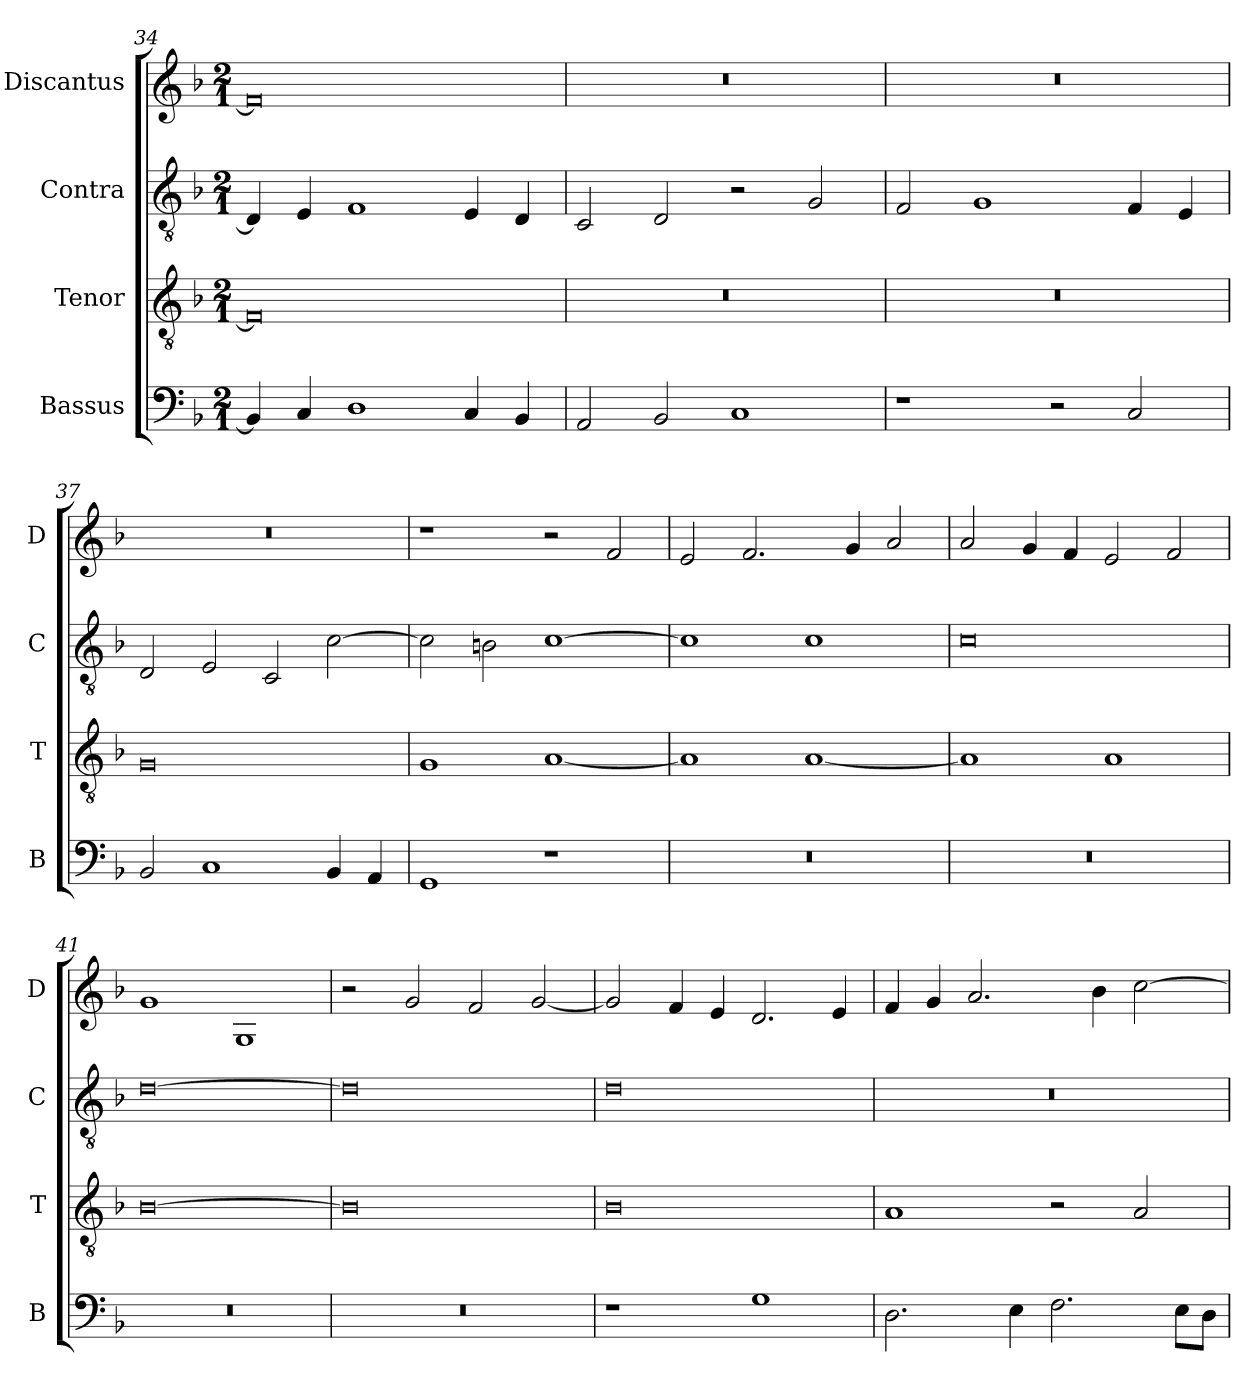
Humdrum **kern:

**kern	**kern	**kern	**kern
*part4	*part3	*part2	*part1
*staff4	*staff3	*staff2	*staff1
*I"Bassus	*I"Tenor	*I"Contra	*I"Discantus
*I'B	*I'T	*I'C	*I'D
*clefF4	*clefGv2	*clefGv2	*clefG2
*k[b-]	*k[b-]	*k[b-]	*k[b-]
*M2/1	*M2/1	*M2/1	*M2/1
=34	=34	=34	=34
4BB-/]	0F]	4D/]	0f]
4C/	.	4E/	.
1D	.	1F	.
4C/	.	4E/	.
4BB-/	.	4D/	.
=35	=35	=35	=35
2AA/	0r	2C/	0r
2BB-/	.	2D/	.
1C	.	2r	.
.	.	2G/	.
=36	=36	=36	=36
1r	0r	2F/	0r
.	.	1G	.
2r	.	.	.
2C/	.	4F/	.
.	.	4E/	.
=37	=37	=37	=37
2BB-/	0G	2D/	0r
1C	.	2E/	.
.	.	2C/	.
4BB-/	.	[2c\	.
4AA/	.	.	.
=38	=38	=38	=38
1GG	1G	2c\]	1r
.	.	2Bn\	.
1r	[1A	[1c	2r
.	.	.	2f/
=39	=39	=39	=39
0r	1A]	1c]	2e/
.	.	.	2.f/
.	[1A	1c	.
.	.	.	4g/
.	.	.	2a/
=40	=40	=40	=40
0r	1A]	0c	2a/
.	.	.	4g/
.	.	.	4f/
.	1A	.	2e/
.	.	.	2f/
=41	=41	=41	=41
0r	[0B-	[0d	1g
.	.	.	1G
=42	=42	=42	=42
0r	0B-]	0d]	2r
.	.	.	2g/
.	.	.	2f/
.	.	.	[2g/
=43	=43	=43	=43
1r	0B-	0d	2g/]
.	.	.	4f/
.	.	.	4e/
1G	.	.	2.d/
.	.	.	4e/
=44	=44	=44	=44
2.D\	1A	0r	4f/
.	.	.	4g/
.	.	.	2.a/
4E\	.	.	.
2.F\	2r	.	.
.	.	.	4b-\
.	2A/	.	[2cc\
8E\L	.	.	.
8D\J	.	.	.
=	=	=	=
*-	*-	*-	*-
